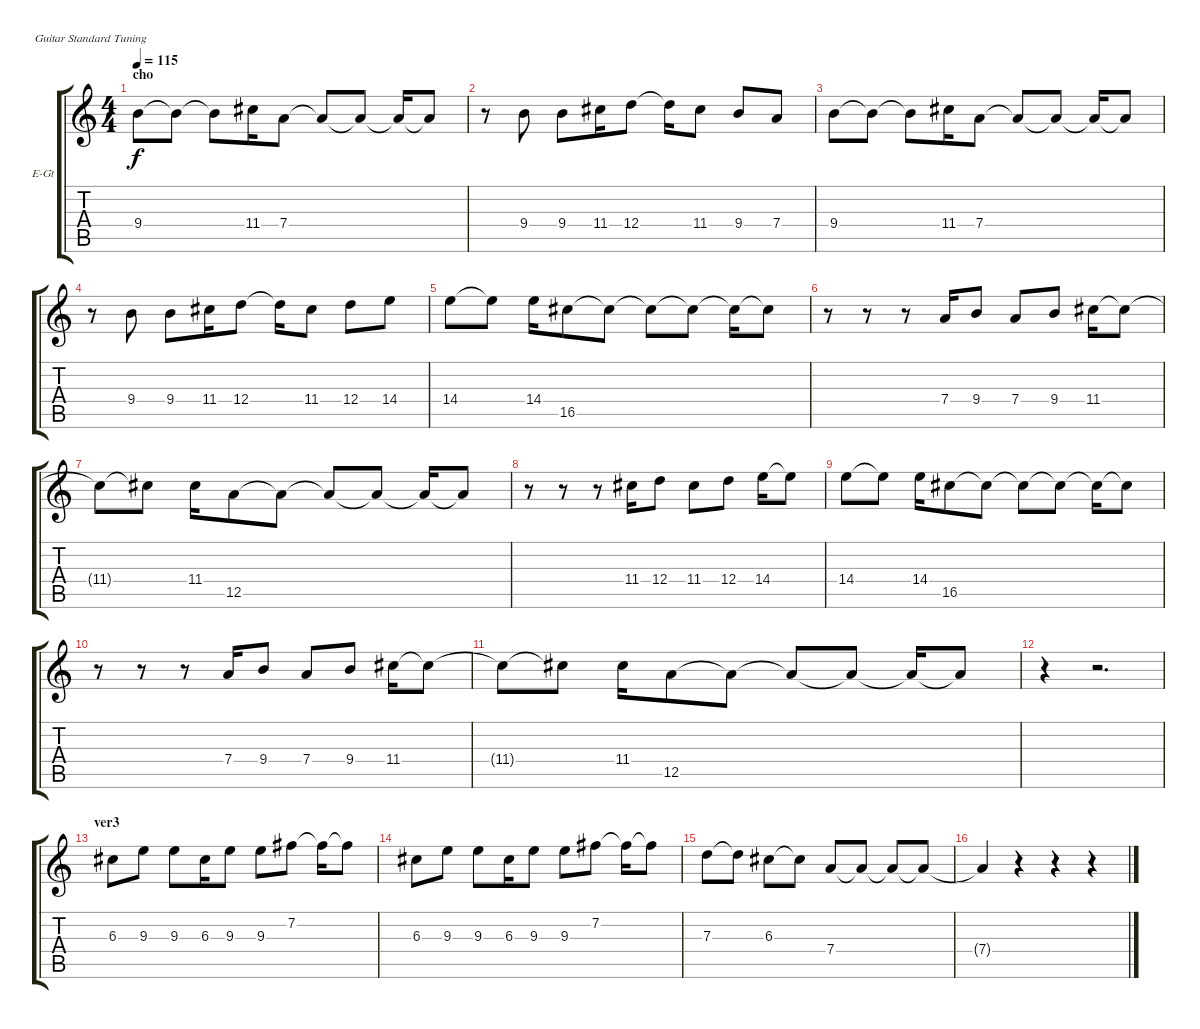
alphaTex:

\bracketExtendMode groupsimilarinstruments
\firstSystemTrackNameOrientation horizontal
\otherSystemsTrackNameOrientation horizontal
\track ("Track 8" "E-Gt") {instrument overdrivenguitar}
\staff {score tabs}
\tuning (E4 B3 G3 D3 A2 E2)
\ts (4 4)
\section ("" "cho")
\tempo 115
\clef g2
\ks c
9.4.8{dy f} 9.4{t}.8 9.4{t}.8 11.4.16 7.4.8 7.4{t}.8 7.4{t}.8 7.4{t}.16 7.4{t}.8 |
r.8 9.4.8 9.4.8 11.4.16 12.4.8 12.4{t}.16 11.4.8 9.4.8 7.4.8 |
9.4.8 9.4{t}.8 9.4{t}.8 11.4.16 7.4.8 7.4{t}.8 7.4{t}.8 7.4{t}.16 7.4{t}.8 |
r.8 9.4.8 9.4.8 11.4.16 12.4.8 12.4{t}.16 11.4.8 12.4.8 14.4.8 |
14.4.8 14.4{t}.8 14.4.16 16.5.8 16.5{t}.8 16.5{t}.8 16.5{t}.8 16.5{t}.16 16.5{t}.8 |
r.8 r.8 r.8 7.4.16 9.4.8 7.4.8 9.4.8 11.4.16 11.4{t}.8 |
11.4{t}.8 11.4{t}.8 11.4.16 12.5.8 12.5{t}.8 12.5{t}.8 12.5{t}.8 12.5{t}.16 12.5{t}.8 |
r.8 r.8 r.8 11.4.16 12.4.8 11.4.8 12.4.8 14.4.16 14.4{t}.8 |
14.4.8 14.4{t}.8 14.4.16 16.5.8 16.5{t}.8 16.5{t}.8 16.5{t}.8 16.5{t}.16 16.5{t}.8 |
r.8 r.8 r.8 7.4.16 9.4.8 7.4.8 9.4.8 11.4.16 11.4{t}.8 |
11.4{t}.8 11.4{t}.8 11.4.16 12.5.8 12.5{t}.8 12.5{t}.8 12.5{t}.8 12.5{t}.16 12.5{t}.8 |
r.4 r.2{d} |
\section ("" "ver3")
6.3.8 9.3.8 9.3.8 6.3.16 9.3.8 9.3.8 7.2.8 7.2{t}.16 7.2{t}.8 |
6.3.8 9.3.8 9.3.8 6.3.16 9.3.8 9.3.8 7.2.8 7.2{t}.16 7.2{t}.8 |
7.3.8 7.3{t}.8 6.3.8 6.3{t}.8 7.4.8 7.4{t}.8 7.4{t}.8 7.4{t}.8 |
7.4{t}.4 r.4 r.4 r.4
